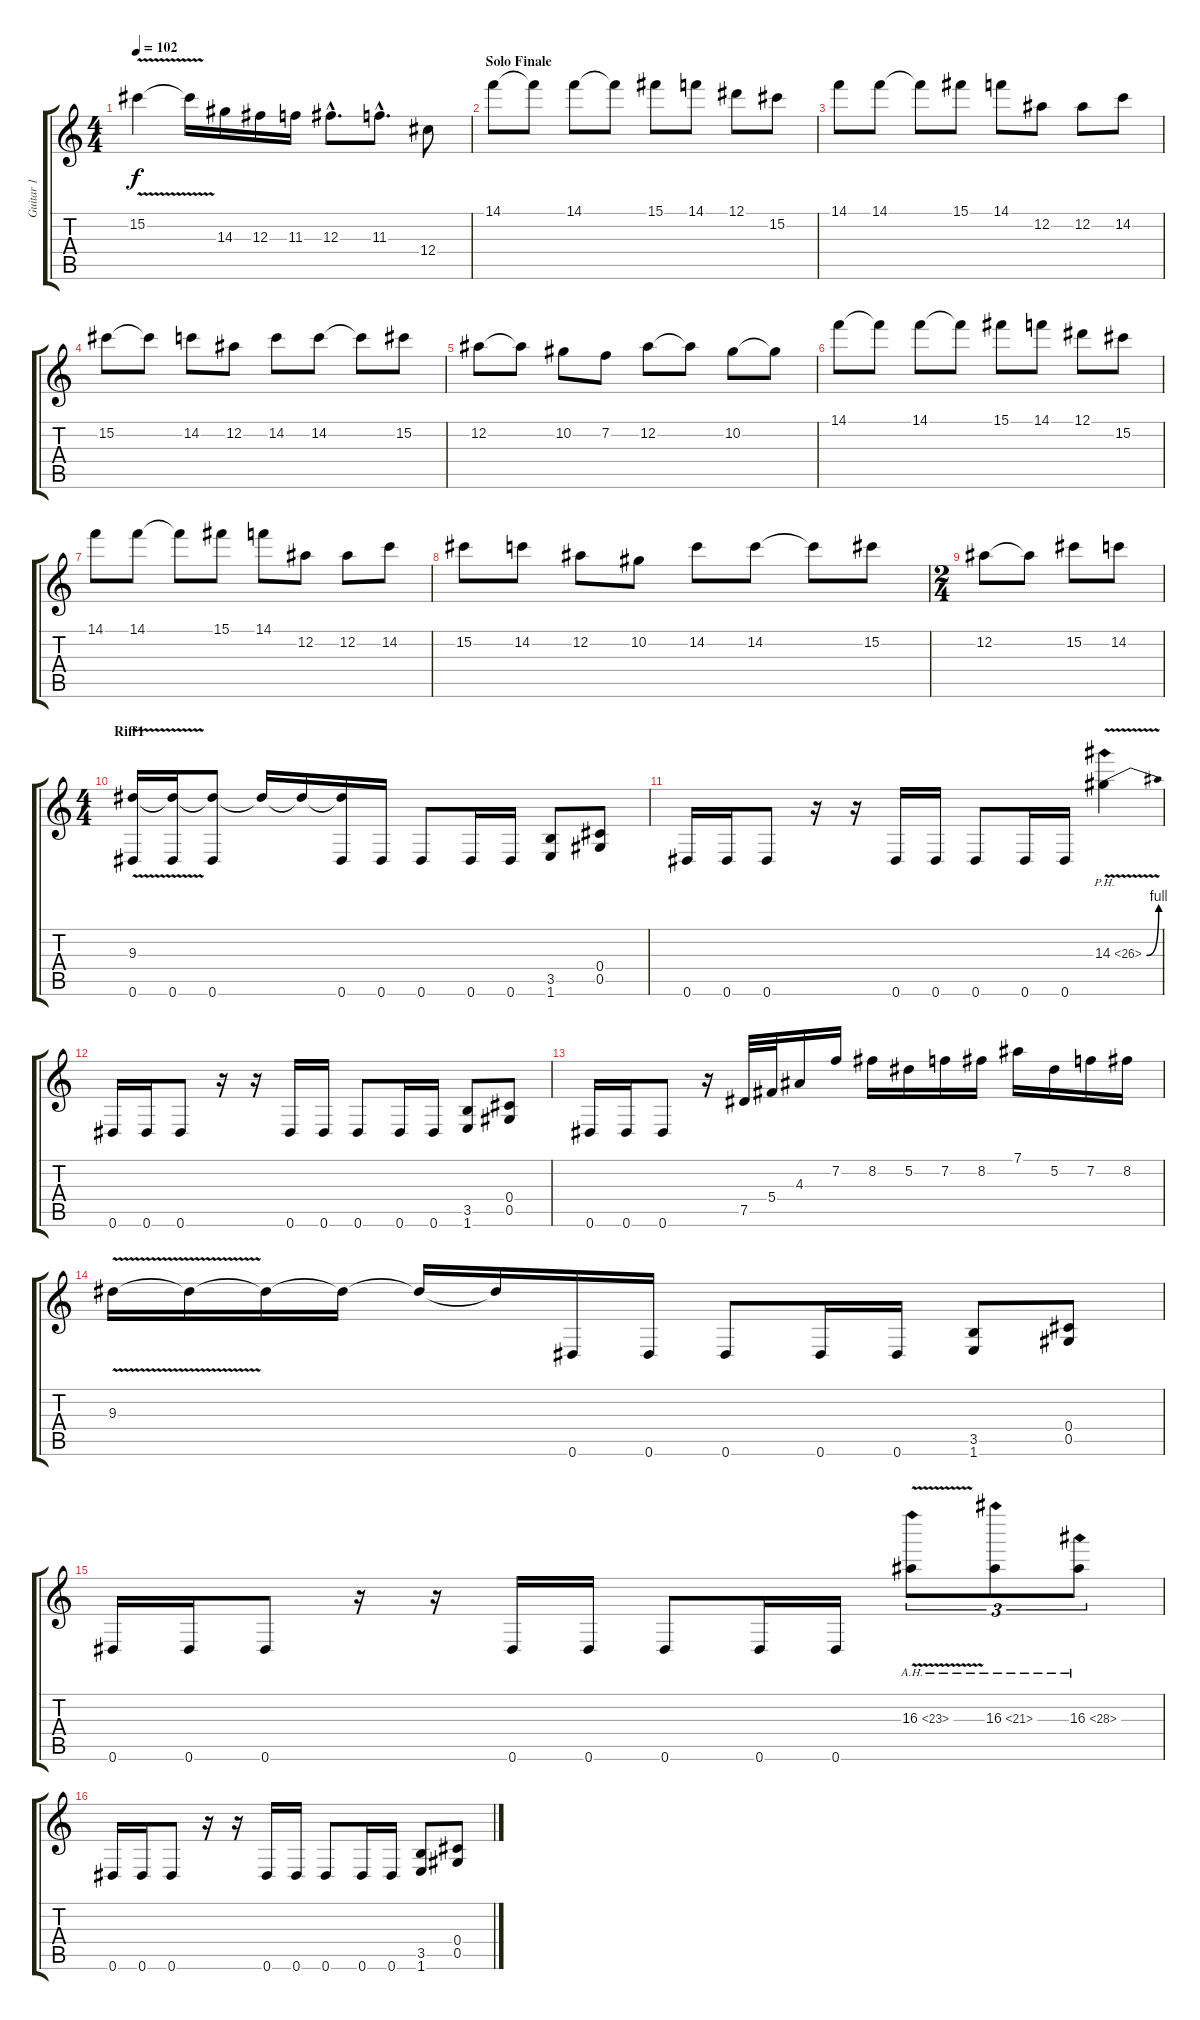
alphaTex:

\track ("Guitar 1" "Guitar 1") {instrument distortionguitar}
\staff {score tabs}
\tuning (Eb4 Bb3 Gb3 Db3 Ab2 Eb2) {hide}
\ts (4 4)
\tempo 102
\clef g2
\ks c
15.2{v}.4{dy f} 15.2{t}.16 14.3.16 12.3.16 11.3.16 12.3{hac}.8{d} 11.3{hac}.8{d} 12.4.8 |
\section ("" "Solo Finale")
14.1.8{volume 13} 14.1{t}.8 14.1.8 14.1{t}.8 15.1.8 14.1.8 12.1.8 15.2.8 |
14.1.8 14.1.8 14.1{t}.8 15.1.8 14.1.8 12.2.8 12.2.8 14.2.8 |
15.2.8 15.2{t}.8 14.2.8 12.2.8 14.2.8 14.2.8 14.2{t}.8 15.2.8 |
12.2.8 12.2{t}.8 10.2.8 7.2.8 12.2.8 12.2{t}.8 10.2.8 10.2{t}.8 |
14.1.8 14.1{t}.8 14.1.8 14.1{t}.8 15.1.8 14.1.8 12.1.8 15.2.8 |
14.1.8 14.1.8 14.1{t}.8 15.1.8 14.1.8 12.2.8 12.2.8 14.2.8 |
15.2.8 14.2.8 12.2.8 10.2.8 14.2.8 14.2.8 14.2{t}.8 15.2.8 |
\ts (2 4)
12.2.8 12.2{t}.8 15.2.8 14.2.8 |
\ts (4 4)
\section ("" "Riff1")
(9.3{v} 0.6).16 (9.3{t} 0.6).16 (9.3{t} 0.6).8 9.3{t}.16 9.3{t}.16 (9.3{t} 0.6).16 0.6.16 0.6.8 0.6.16 0.6.16 (3.5 1.6).8 (0.4 0.5).8 |
0.6.16 0.6.16 0.6.8 r.16 r.16 0.6.16 0.6.16 0.6.8 0.6.16 0.6.16 14.3{be (bend 0 0 60 4) ph 12 v}.4 |
0.6.16 0.6.16 0.6.8 r.16 r.16 0.6.16 0.6.16 0.6.8 0.6.16 0.6.16 (3.5 1.6).8 (0.4 0.5).8 |
0.6.16 0.6.16 0.6.8 r.16 7.5.32 5.4.32 4.3.16 7.2.16 8.2.16 5.2.16 7.2.16 8.2.16 7.1.16 5.2.16 7.2.16 8.2.16 |
9.3{v}.16 9.3{t}.16 9.3{t}.16 9.3{t}.16 9.3{t}.16 9.3{t}.16 0.6.16 0.6.16 0.6.8 0.6.16 0.6.16 (3.5 1.6).8 (0.4 0.5).8 |
0.6.16 0.6.16 0.6.8 r.16 r.16 0.6.16 0.6.16 0.6.8 0.6.16 0.6.16 16.3{ah 7 v}.8{tu (3 2)} 16.3{ah 5}.8{tu (3 2)} 16.3{ah 12}.8{tu (3 2)} |
0.6.16 0.6.16 0.6.8 r.16 r.16 0.6.16 0.6.16 0.6.8 0.6.16 0.6.16 (3.5 1.6).8 (0.4 0.5).8
